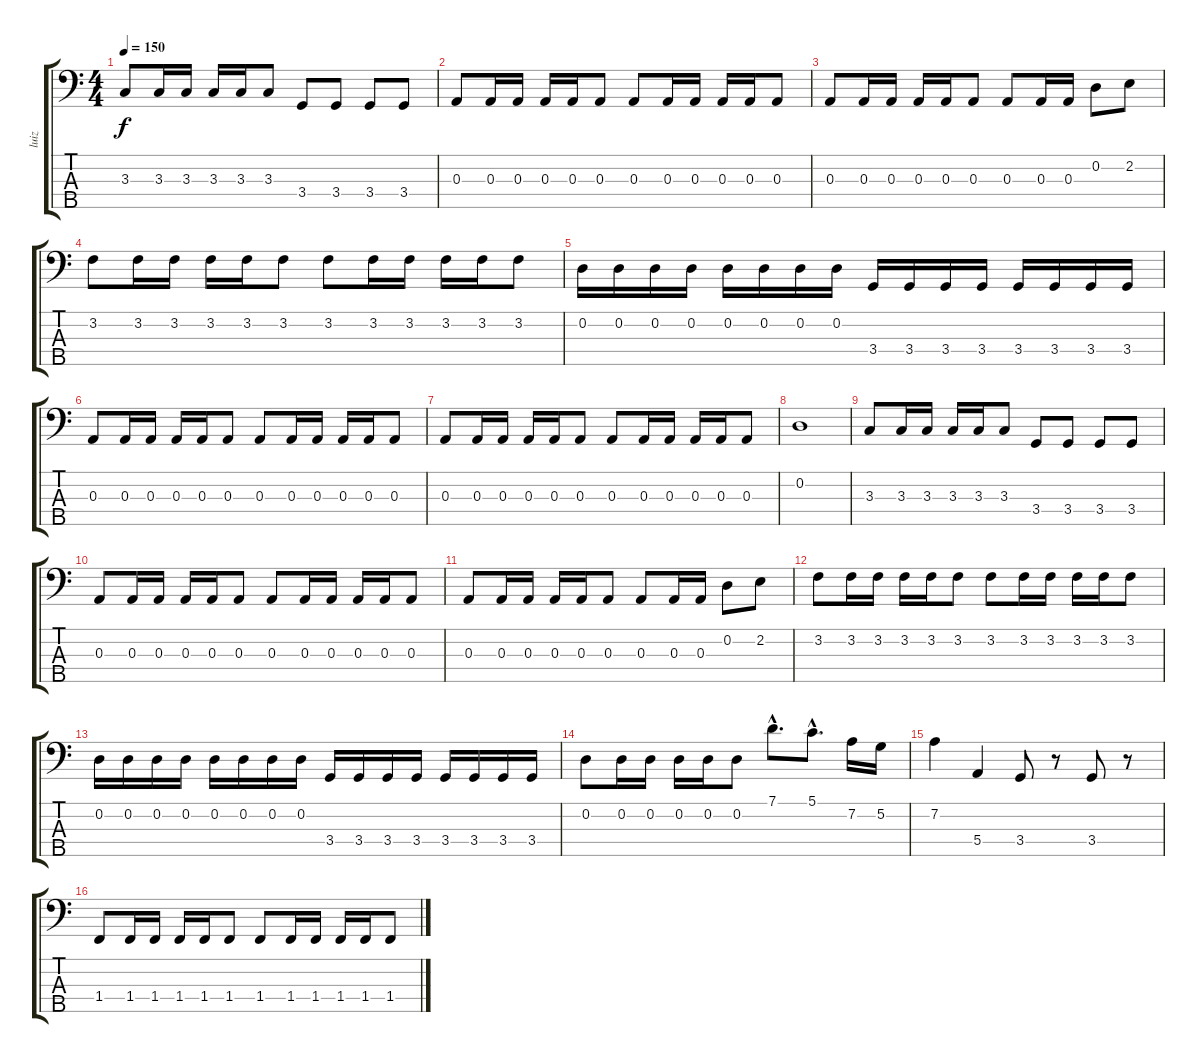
\track ("luiz" "luiz") {instrument fretlessbass}
\staff {score tabs}
\tuning (G2 D2 A1 E1 B0) {hide}
\ts (4 4)
\tempo 150
\clef f4
\ks c
3.3.8{dy f} 3.3.16 3.3.16 3.3.16 3.3.16 3.3.8 3.4.8 3.4.8 3.4.8 3.4.8 |
0.3.8 0.3.16 0.3.16 0.3.16 0.3.16 0.3.8 0.3.8 0.3.16 0.3.16 0.3.16 0.3.16 0.3.8 |
0.3.8 0.3.16 0.3.16 0.3.16 0.3.16 0.3.8 0.3.8 0.3.16 0.3.16 0.2.8 2.2.8 |
3.2.8 3.2.16 3.2.16 3.2.16 3.2.16 3.2.8 3.2.8 3.2.16 3.2.16 3.2.16 3.2.16 3.2.8 |
0.2.16 0.2.16 0.2.16 0.2.16 0.2.16 0.2.16 0.2.16 0.2.16 3.4.16 3.4.16 3.4.16 3.4.16 3.4.16 3.4.16 3.4.16 3.4.16 |
0.3.8 0.3.16 0.3.16 0.3.16 0.3.16 0.3.8 0.3.8 0.3.16 0.3.16 0.3.16 0.3.16 0.3.8 |
0.3.8 0.3.16 0.3.16 0.3.16 0.3.16 0.3.8 0.3.8 0.3.16 0.3.16 0.3.16 0.3.16 0.3.8 |
0.2.1 |
3.3.8 3.3.16 3.3.16 3.3.16 3.3.16 3.3.8 3.4.8 3.4.8 3.4.8 3.4.8 |
0.3.8 0.3.16 0.3.16 0.3.16 0.3.16 0.3.8 0.3.8 0.3.16 0.3.16 0.3.16 0.3.16 0.3.8 |
0.3.8 0.3.16 0.3.16 0.3.16 0.3.16 0.3.8 0.3.8 0.3.16 0.3.16 0.2.8 2.2.8 |
3.2.8 3.2.16 3.2.16 3.2.16 3.2.16 3.2.8 3.2.8 3.2.16 3.2.16 3.2.16 3.2.16 3.2.8 |
0.2.16 0.2.16 0.2.16 0.2.16 0.2.16 0.2.16 0.2.16 0.2.16 3.4.16 3.4.16 3.4.16 3.4.16 3.4.16 3.4.16 3.4.16 3.4.16 |
0.2.8 0.2.16 0.2.16 0.2.16 0.2.16 0.2.8 7.1{hac}.8{d} 5.1{hac}.8{d} 7.2.16 5.2.16 |
7.2.4 5.4.4 3.4.8 r.8 3.4.8 r.8 |
1.4.8 1.4.16 1.4.16 1.4.16 1.4.16 1.4.8 1.4.8 1.4.16 1.4.16 1.4.16 1.4.16 1.4.8
